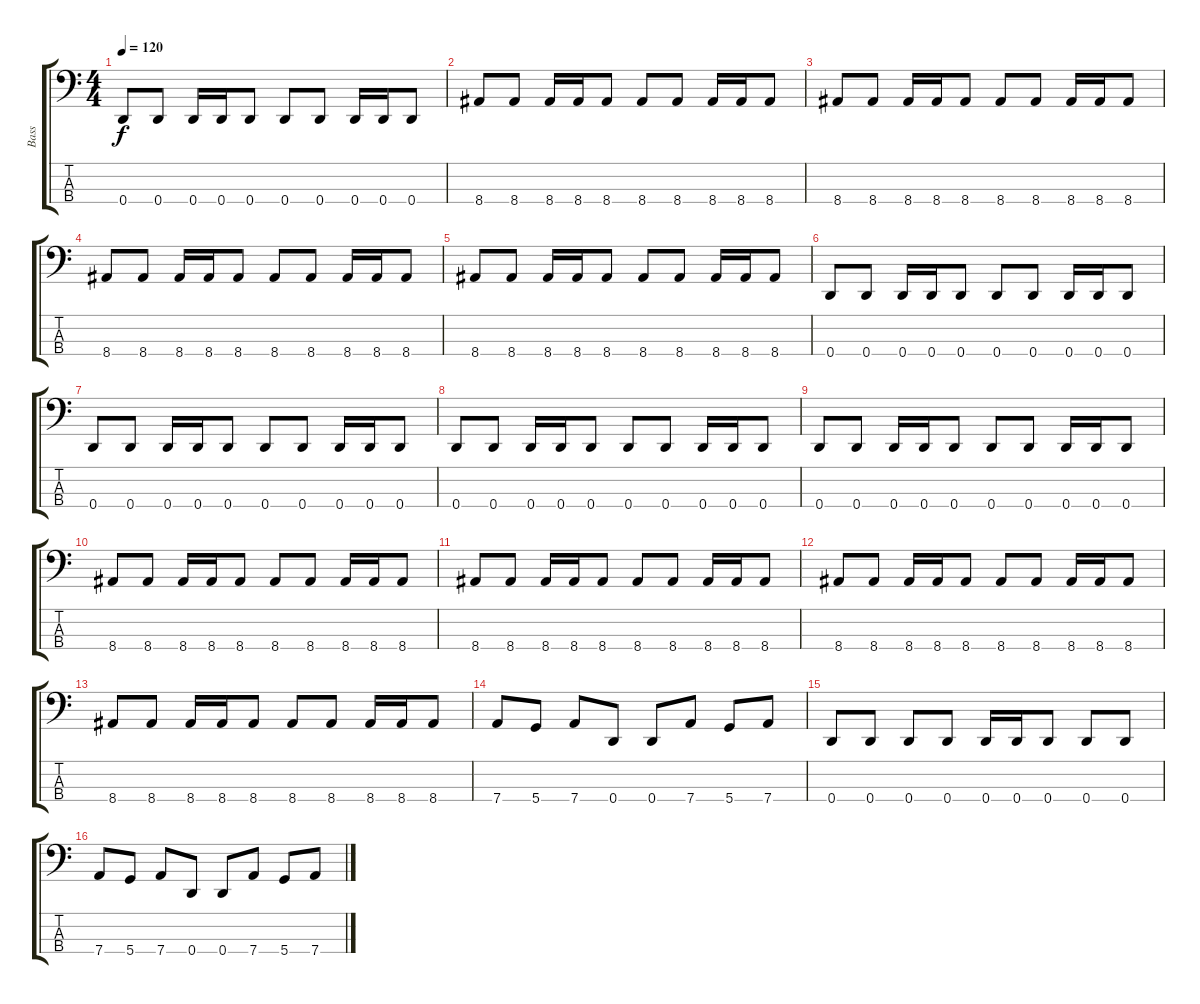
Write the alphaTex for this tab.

\track ("Bass" "Bass") {instrument electricbassfinger}
\staff {score tabs}
\tuning (G2 D2 A1 D1) {hide}
\ts (4 4)
\tempo 120
\clef f4
\ks c
0.4.8{dy f} 0.4.8 0.4.16 0.4.16 0.4.8 0.4.8 0.4.8 0.4.16 0.4.16 0.4.8 |
8.4.8 8.4.8 8.4.16 8.4.16 8.4.8 8.4.8 8.4.8 8.4.16 8.4.16 8.4.8 |
8.4.8 8.4.8 8.4.16 8.4.16 8.4.8 8.4.8 8.4.8 8.4.16 8.4.16 8.4.8 |
8.4.8 8.4.8 8.4.16 8.4.16 8.4.8 8.4.8 8.4.8 8.4.16 8.4.16 8.4.8 |
8.4.8 8.4.8 8.4.16 8.4.16 8.4.8 8.4.8 8.4.8 8.4.16 8.4.16 8.4.8 |
0.4.8 0.4.8 0.4.16 0.4.16 0.4.8 0.4.8 0.4.8 0.4.16 0.4.16 0.4.8 |
0.4.8 0.4.8 0.4.16 0.4.16 0.4.8 0.4.8 0.4.8 0.4.16 0.4.16 0.4.8 |
0.4.8 0.4.8 0.4.16 0.4.16 0.4.8 0.4.8 0.4.8 0.4.16 0.4.16 0.4.8 |
0.4.8 0.4.8 0.4.16 0.4.16 0.4.8 0.4.8 0.4.8 0.4.16 0.4.16 0.4.8 |
8.4.8 8.4.8 8.4.16 8.4.16 8.4.8 8.4.8 8.4.8 8.4.16 8.4.16 8.4.8 |
8.4.8 8.4.8 8.4.16 8.4.16 8.4.8 8.4.8 8.4.8 8.4.16 8.4.16 8.4.8 |
8.4.8 8.4.8 8.4.16 8.4.16 8.4.8 8.4.8 8.4.8 8.4.16 8.4.16 8.4.8 |
8.4.8 8.4.8 8.4.16 8.4.16 8.4.8 8.4.8 8.4.8 8.4.16 8.4.16 8.4.8 |
7.4.8 5.4.8 7.4.8 0.4.8 0.4.8 7.4.8 5.4.8 7.4.8 |
0.4.8 0.4.8 0.4.8 0.4.8 0.4.16 0.4.16 0.4.8 0.4.8 0.4.8 |
7.4.8 5.4.8 7.4.8 0.4.8 0.4.8 7.4.8 5.4.8 7.4.8
